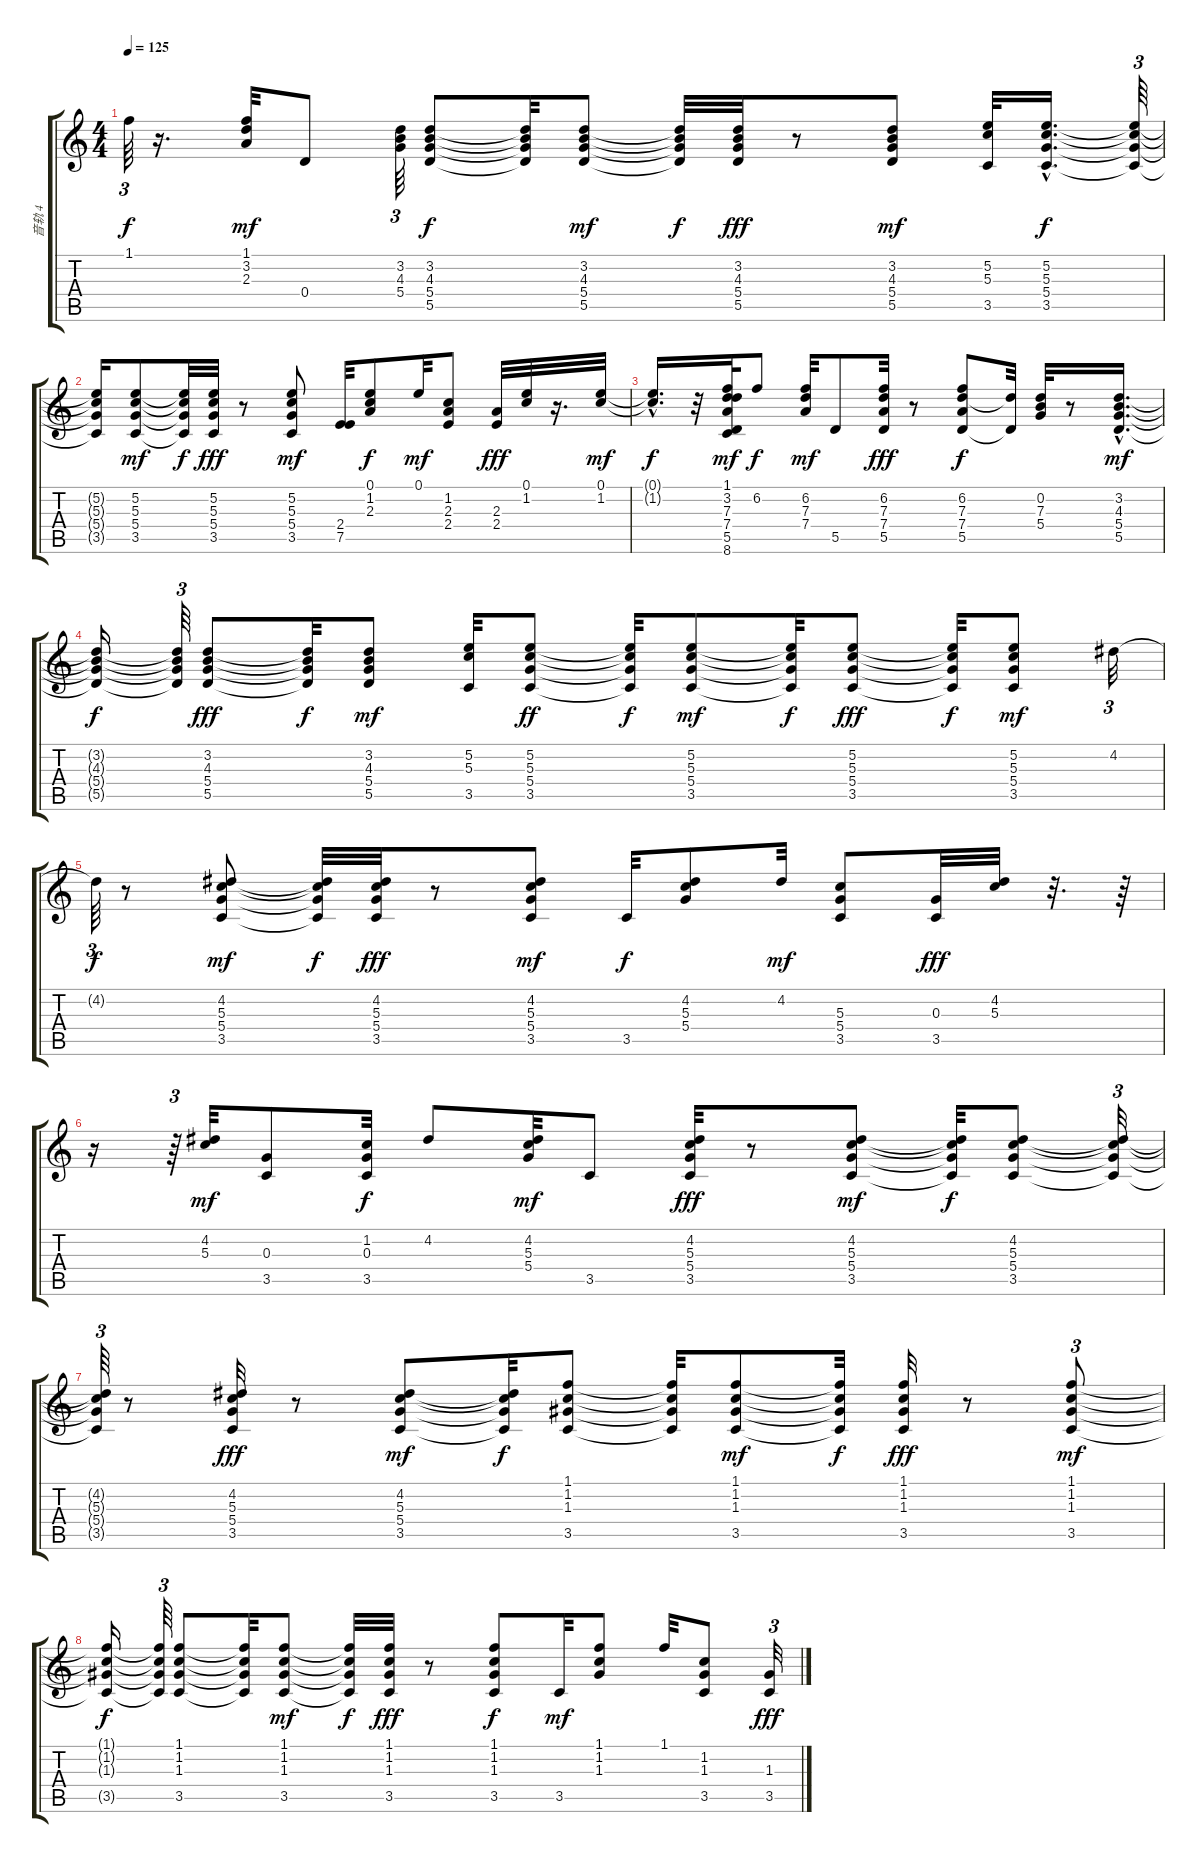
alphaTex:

\track ("音轨 4" "音轨 4") {instrument electricguitarmuted}
\staff {score tabs}
\tuning (E4 B3 G3 D3 A2 E2) {hide}
\ts (4 4)
\tempo 125
\clef g2
\ks c
1.1{t}.64{tu (3 2) dy f} r.16{d} (1.1 3.2 2.3).32{dy mf} 0.4.8 (3.2 4.3 5.4).64{tu (3 2)} (3.2 4.3 5.4 5.5).8{dy f} (3.2{t} 4.3{t} 5.4{t} 5.5{t}).32 (3.2 4.3 5.4 5.5).8{dy mf} (3.2{t} 4.3{t} 5.4{t} 5.5{t}).32{dy f} (3.2 4.3 5.4 5.5).32{dy fff} r.8 (3.2 4.3 5.4 5.5).8{dy mf} (5.2 5.3 3.5).32 (5.2{hac} 5.3{hac} 5.4{hac} 3.5{hac}).16{d dy f} (5.2{t} 5.3{t} 5.4{t} 3.5{t}).64{tu (3 2)} |
(5.2{t} 5.3{t} 5.4{t} 3.5{t}).16 (5.2 5.3 5.4 3.5).8{dy mf} (5.2{t} 5.3{t} 5.4{t} 3.5{t}).32{dy f} (5.2 5.3 5.4 3.5).32{dy fff} r.8 (5.2 5.3 5.4 3.5).8{dy mf} (2.4 7.5).32 (0.1 1.2 2.3).8{dy f} 0.1.32{dy mf} (1.2 2.3 2.4).8 (2.3 2.4).32{dy fff} (0.1 1.2).32 r.16{d} (0.1 1.2).32{dy mf} |
(0.1{hac t} 1.2{hac t}).16{d dy f} r.32 (1.1 3.2 7.3 7.4 5.5 8.6).32{dy mf} 6.2.8{dy f} (6.2 7.3 7.4).32{dy mf} 5.5.8 (6.2 7.3 7.4 5.5).32{dy fff} r.8 (6.2 7.3 7.4 5.5).8{dy f} (7.3{t} 5.5{t}).32 (0.2 7.3 5.4).32 r.8 (3.2{hac} 4.3{hac} 5.4{hac} 5.5{hac}).16{d dy mf} |
(3.2{t} 4.3{t} 5.4{t} 5.5{t}).16{dy f} (3.2{t} 4.3{t} 5.4{t} 5.5{t}).64{tu (3 2)} (3.2 4.3 5.4 5.5).8{dy fff} (3.2{t} 4.3{t} 5.4{t} 5.5{t}).32{dy f} (3.2 4.3 5.4 5.5).8{dy mf} (5.2 5.3 3.5).32 (5.2 5.3 5.4 3.5).8{dy ff} (5.2{t} 5.3{t} 5.4{t} 3.5{t}).32{dy f} (5.2 5.3 5.4 3.5).8{dy mf} (5.2{t} 5.3{t} 5.4{t} 3.5{t}).32{dy f} (5.2 5.3 5.4 3.5).8{dy fff} (5.2{t} 5.3{t} 5.4{t} 3.5{t}).32{dy f} (5.2 5.3 5.4 3.5).8{dy mf} 4.2.32{tu (3 2)} |
4.2{t}.64{tu (3 2) dy f} r.8 (4.2 5.3 5.4 3.5).8{dy mf} (4.2{t} 5.3{t} 5.4{t} 3.5{t}).32{dy f} (4.2 5.3 5.4 3.5).32{dy fff} r.8 (4.2 5.3 5.4 3.5).8{dy mf} 3.5.32{dy f} (4.2 5.3 5.4).8 4.2.32{dy mf} (5.3 5.4 3.5).8 (0.3 3.5).32{dy fff} (4.2 5.3).32 r.32{d} r.64 |
r.16 r.64{tu (3 2)} (4.2 5.3).32{dy mf} (0.3 3.5).8 (1.2 0.3 3.5).32{dy f} 4.2.8 (4.2 5.3 5.4).32{dy mf} 3.5.8 (4.2 5.3 5.4 3.5).32{dy fff} r.8 (4.2 5.3 5.4 3.5).8{dy mf} (4.2{t} 5.3{t} 5.4{t} 3.5{t}).32{dy f} (4.2 5.3 5.4 3.5).8 (4.2{t} 5.3{t} 5.4{t} 3.5{t}).32{tu (3 2)} |
(4.2{t} 5.3{t} 5.4{t} 3.5{t}).64{tu (3 2)} r.8 (4.2 5.3 5.4 3.5).32{dy fff} r.8 (4.2 5.3 5.4 3.5).8{dy mf} (4.2{t} 5.3{t} 5.4{t} 3.5{t}).32{dy f} (1.1 1.2 1.3 3.5).8 (1.1{t} 1.2{t} 1.3{t} 3.5{t}).32 (1.1 1.2 1.3 3.5).8{dy mf} (1.1{t} 1.2{t} 1.3{t} 3.5{t}).32{dy f} (1.1 1.2 1.3 3.5).32{dy fff} r.8 (1.1 1.2 1.3 3.5).8{tu (3 2) dy mf} |
(1.1{t} 1.2{t} 1.3{t} 3.5{t}).16{dy f} (1.1{t} 1.2{t} 1.3{t} 3.5{t}).64{tu (3 2)} (1.1 1.2 1.3 3.5).8 (1.1{t} 1.2{t} 1.3{t} 3.5{t}).32 (1.1 1.2 1.3 3.5).8{dy mf} (1.1{t} 1.2{t} 1.3{t} 3.5{t}).32{dy f} (1.1 1.2 1.3 3.5).32{dy fff} r.8 (1.1 1.2 1.3 3.5).8{dy f} 3.5.32{dy mf} (1.1 1.2 1.3).8 1.1.32 (1.2 1.3 3.5).8 (1.3 3.5).32{tu (3 2) dy fff}
